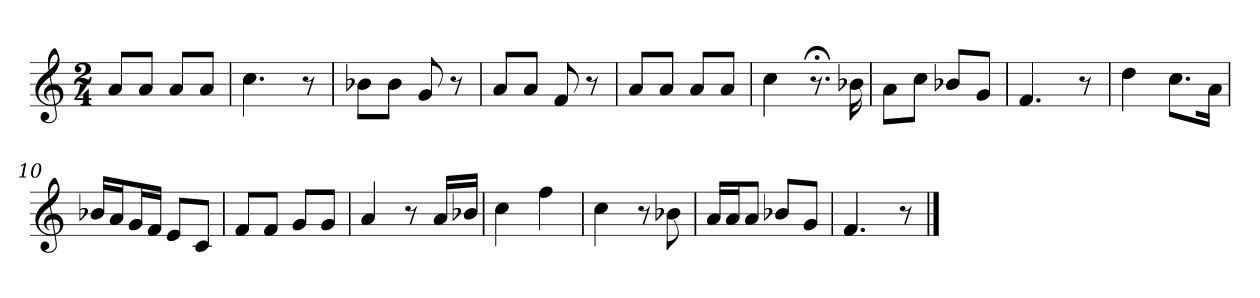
**kern
*part1
*staff1
*M2/4
*MM68
=1
8aL
8aJ
8aL
8aJ
=2
4.cc
8r
=3
8b-XL
8b-J
8g
8r
=4
8aL
8aJ
8f
8r
=5
8aL
8aJ
8aL
8aJ
=6
4cc
8.r;<
16b-X
=7
8aL
8ccJ
8b-XL
8gJ
=8
4.f
8r
=9
4dd
8.ccL
16aJk
=10
16b-XLL
16aJ
16gL
16fJJ
8eL
8cJ
=11
8fL
8fJ
8gL
8gJ
=12
4a
8r
16aLL
16b-XJJ
=13
4cc
4ff
=14
4cc
8r
8b-X
=15
16aLL
16aJ
8aJ
8b-XL
8gJ
=16
4.f
8r
==
*-
